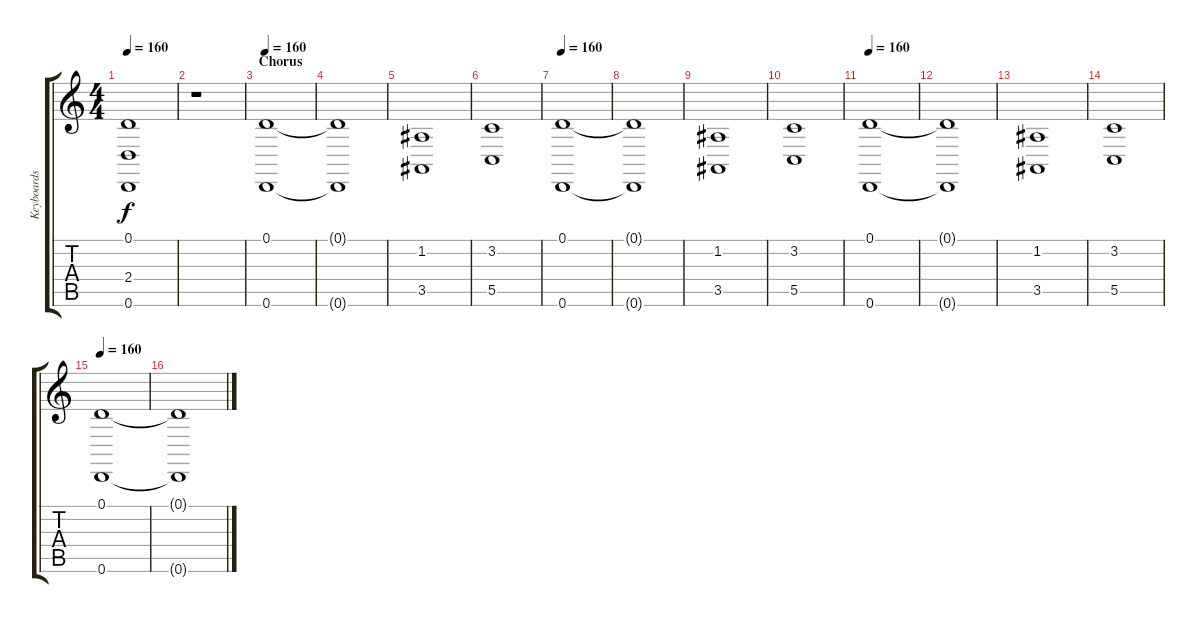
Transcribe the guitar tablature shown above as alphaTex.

\track ("Keyboards III" "Keyboards ") {instrument tremolostrings}
\staff {score tabs}
\tuning (D4 A3 F3 C3 G2 D2) {hide}
\ts (4 4)
\tempo 160
\clef g2
\ks c
(0.1 2.4 0.6).1{dy f} |
r.1 |
\section ("" "Chorus")
\tempo 160
(0.1 0.6).1 |
(0.1{t} 0.6{t}).1 |
(1.2 3.5).1 |
(3.2 5.5).1 |
\tempo 160
(0.1 0.6).1 |
(0.1{t} 0.6{t}).1 |
(1.2 3.5).1 |
(3.2 5.5).1 |
\tempo 160
(0.1 0.6).1 |
(0.1{t} 0.6{t}).1 |
(1.2 3.5).1 |
(3.2 5.5).1 |
\tempo 160
(0.1 0.6).1 |
(0.1{t} 0.6{t}).1
